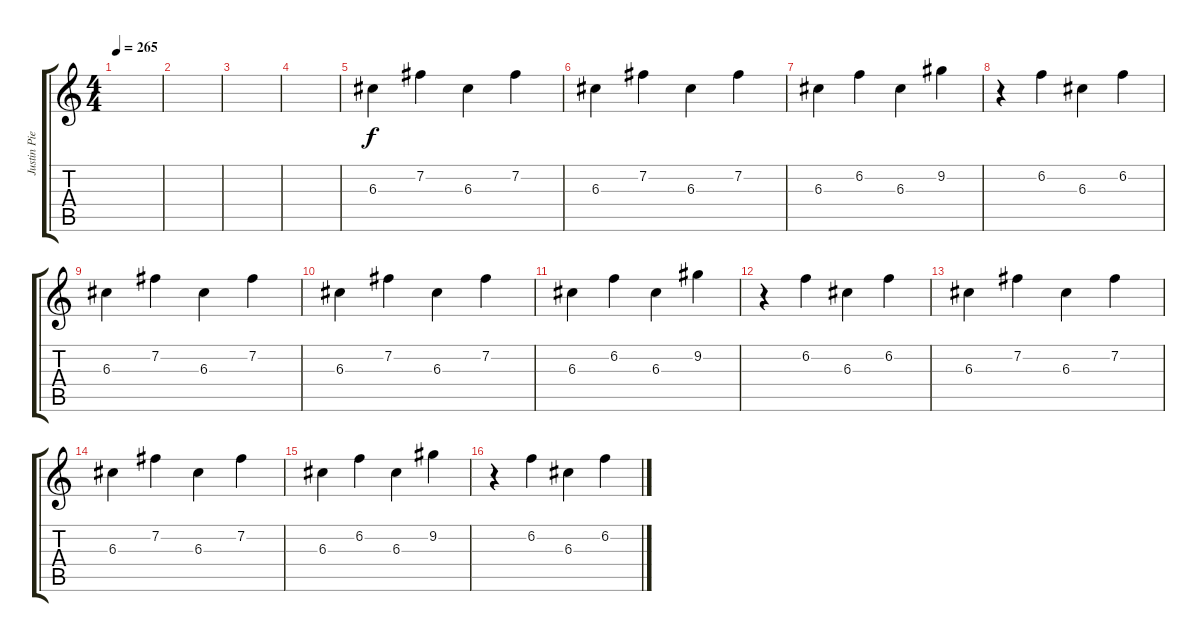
\track ("Justin Pierre Clean " "Justin Pie") {instrument electricguitarclean}
\staff {score tabs}
\tuning (E4 B3 G3 D3 A2 E2) {hide}
\ts (4 4)
\tempo 265
\clef g2
\ks c
|
|
|
|
6.3.4 7.2.4 6.3.4 7.2.4 |
6.3.4 7.2.4 6.3.4 7.2.4 |
6.3.4 6.2.4 6.3.4 9.2.4 |
r.4 6.2.4 6.3.4 6.2.4 |
6.3.4 7.2.4 6.3.4 7.2.4 |
6.3.4 7.2.4 6.3.4 7.2.4 |
6.3.4 6.2.4 6.3.4 9.2.4 |
r.4 6.2.4 6.3.4 6.2.4 |
6.3.4 7.2.4 6.3.4 7.2.4 |
6.3.4 7.2.4 6.3.4 7.2.4 |
6.3.4 6.2.4 6.3.4 9.2.4 |
r.4 6.2.4 6.3.4 6.2.4
